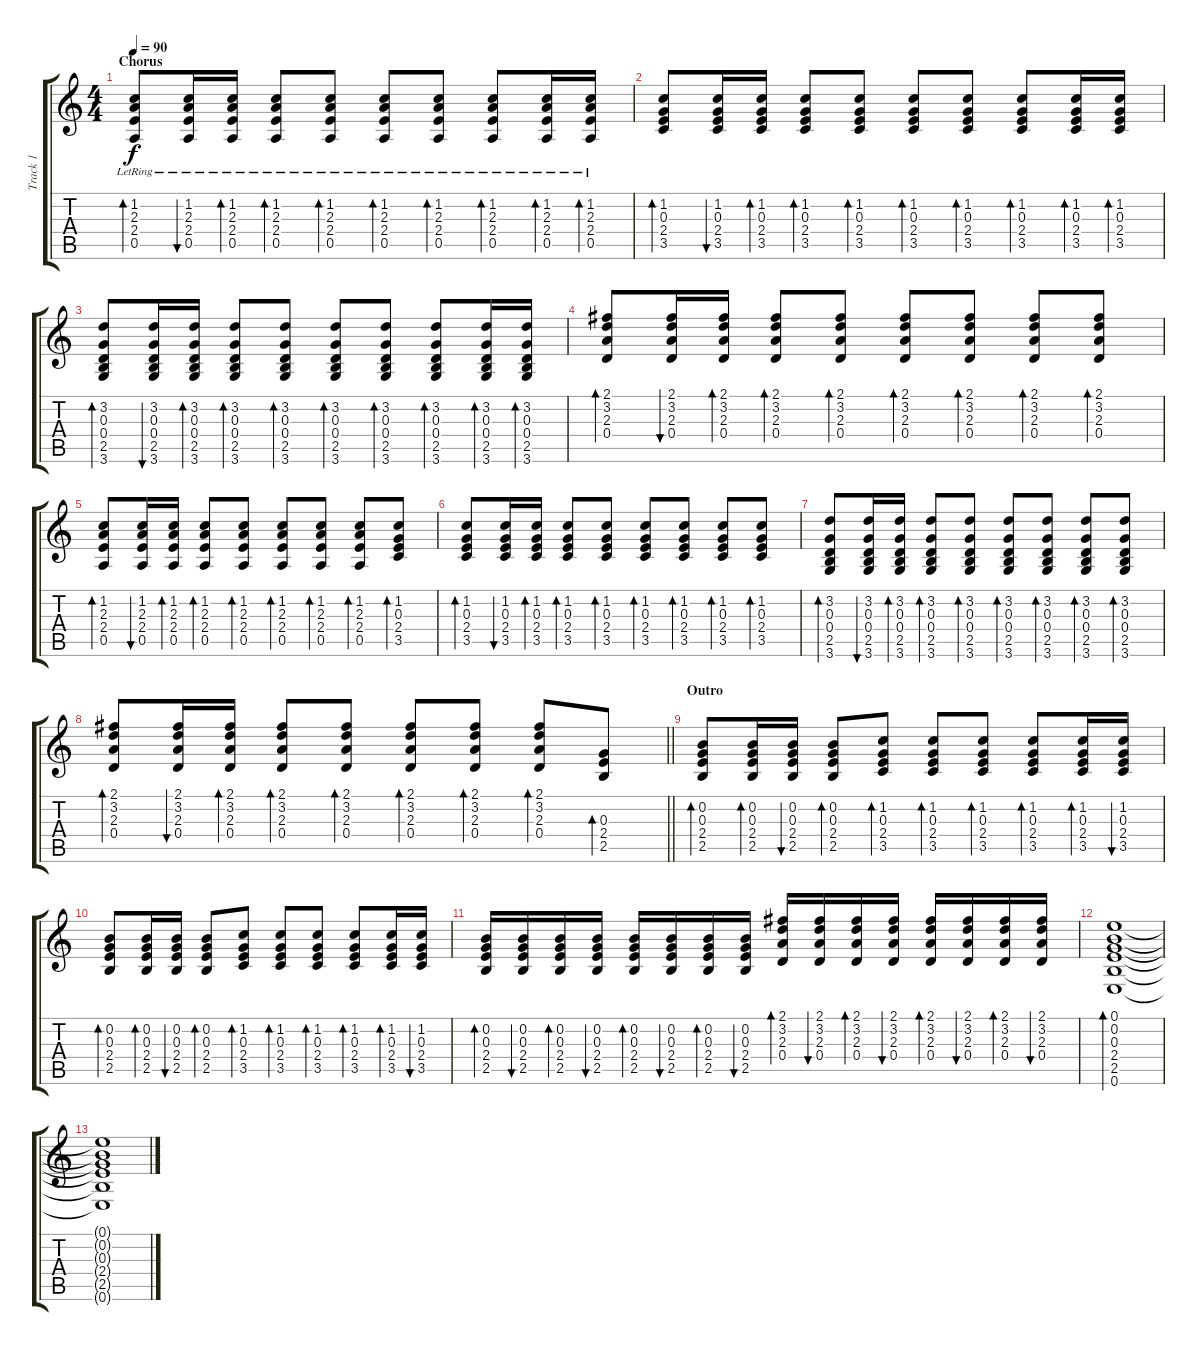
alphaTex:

\track ("Track 1" "Track 1") {instrument acousticguitarsteel}
\staff {score tabs}
\tuning (E4 B3 G3 D3 A2 E2) {hide}
\ts (4 4)
\section ("" "Chorus")
\tempo 90
\clef g2
\ks c
(1.2 2.3 2.4{lr} 0.5).8{bd 60 dy f} (1.2 2.3 2.4{lr} 0.5).16{bu 60} (1.2 2.3{lr} 2.4{lr} 0.5).16{bd 60} (1.2 2.3{lr} 2.4{lr} 0.5).8{bd 60} (1.2 2.3{lr} 2.4{lr} 0.5).8{bd 60} (1.2 2.3{lr} 2.4{lr} 0.5).8{bd 60} (1.2 2.3{lr} 2.4{lr} 0.5).8{bd 60} (1.2 2.3{lr} 2.4{lr} 0.5).8{bd 60} (1.2 2.3{lr} 2.4{lr} 0.5).16{bd 60} (1.2 2.3{lr} 2.4{lr} 0.5).16{bd 60} |
(1.2 0.3 2.4 3.5).8{bd 60} (1.2 0.3 2.4 3.5).16{bu 60} (1.2 0.3 2.4 3.5).16{bd 60} (1.2 0.3 2.4 3.5).8{bd 60} (1.2 0.3 2.4 3.5).8{bd 60} (1.2 0.3 2.4 3.5).8{bd 60} (1.2 0.3 2.4 3.5).8{bd 60} (1.2 0.3 2.4 3.5).8{bd 60} (1.2 0.3 2.4 3.5).16{bd 60} (1.2 0.3 2.4 3.5).16{bd 60} |
(3.2 0.3 0.4 2.5 3.6).8{bd 60} (3.2 0.3 0.4 2.5 3.6).16{bu 60} (3.2 0.3 0.4 2.5 3.6).16{bd 60} (3.2 0.3 0.4 2.5 3.6).8{bd 60} (3.2 0.3 0.4 2.5 3.6).8{bd 60} (3.2 0.3 0.4 2.5 3.6).8{bd 60} (3.2 0.3 0.4 2.5 3.6).8{bd 60} (3.2 0.3 0.4 2.5 3.6).8{bd 60} (3.2 0.3 0.4 2.5 3.6).16{bd 60} (3.2 0.3 0.4 2.5 3.6).16{bd 60} |
(2.1 3.2 2.3 0.4).8{bd 60} (2.1 3.2 2.3 0.4).16{bu 60} (2.1 3.2 2.3 0.4).16{bd 60} (2.1 3.2 2.3 0.4).8{bd 60} (2.1 3.2 2.3 0.4).8{bd 60} (2.1 3.2 2.3 0.4).8{bd 60} (2.1 3.2 2.3 0.4).8{bd 60} (2.1 3.2 2.3 0.4).8{bd 60} (2.1 3.2 2.3 0.4).8{bd 60} |
(1.2 2.3 2.4 0.5).8{bd 60} (1.2 2.3 2.4 0.5).16{bu 60} (1.2 2.3 2.4 0.5).16{bd 60} (1.2 2.3 2.4 0.5).8{bd 60} (1.2 2.3 2.4 0.5).8{bd 60} (1.2 2.3 2.4 0.5).8{bd 60} (1.2 2.3 2.4 0.5).8{bd 60} (1.2 2.3 2.4 0.5).8{bd 60} (1.2 0.3 2.4 3.5).8{bd 60} |
(1.2 0.3 2.4 3.5).8{bd 60} (1.2 0.3 2.4 3.5).16{bu 60} (1.2 0.3 2.4 3.5).16{bd 60} (1.2 0.3 2.4 3.5).8{bd 60} (1.2 0.3 2.4 3.5).8{bd 60} (1.2 0.3 2.4 3.5).8{bd 60} (1.2 0.3 2.4 3.5).8{bd 60} (1.2 0.3 2.4 3.5).8{bd 60} (1.2 0.3 2.4 3.5).8{bd 60} |
(3.2 0.3 0.4 2.5 3.6).8{bd 60} (3.2 0.3 0.4 2.5 3.6).16{bu 60} (3.2 0.3 0.4 2.5 3.6).16{bd 60} (3.2 0.3 0.4 2.5 3.6).8{bd 60} (3.2 0.3 0.4 2.5 3.6).8{bd 60} (3.2 0.3 0.4 2.5 3.6).8{bd 60} (3.2 0.3 0.4 2.5 3.6).8{bd 60} (3.2 0.3 0.4 2.5 3.6).8{bd 60} (3.2 0.3 0.4 2.5 3.6).8{bd 60} |
\barLineRight lightlight
(2.1 3.2 2.3 0.4).8{bd 60} (2.1 3.2 2.3 0.4).16{bu 60} (2.1 3.2 2.3 0.4).16{bd 60} (2.1 3.2 2.3 0.4).8{bd 60} (2.1 3.2 2.3 0.4).8{bd 60} (2.1 3.2 2.3 0.4).8{bd 60} (2.1 3.2 2.3 0.4).8{bd 60} (2.1 3.2 2.3 0.4).8{bd 60} (0.3 2.4 2.5).8{bd 60} |
\section ("" "Outro")
(0.2 0.3 2.4 2.5).8{bd 60} (0.2 0.3 2.4 2.5).16{bd 60} (0.2 0.3 2.4 2.5).16{bu 120} (0.2 0.3 2.4 2.5).8{bd 60} (1.2 0.3 2.4 3.5).8{bd 60} (1.2 0.3 2.4 3.5).8{bd 60} (1.2 0.3 2.4 3.5).8{bd 60} (1.2 0.3 2.4 3.5).8{bd 60} (1.2 0.3 2.4 3.5).16{bd 120} (1.2 0.3 2.4 3.5).16{bu 120} |
(0.2 0.3 2.4 2.5).8{bd 60} (0.2 0.3 2.4 2.5).16{bd 60} (0.2 0.3 2.4 2.5).16{bu 120} (0.2 0.3 2.4 2.5).8{bd 60} (1.2 0.3 2.4 3.5).8{bd 60} (1.2 0.3 2.4 3.5).8{bd 60} (1.2 0.3 2.4 3.5).8{bd 60} (1.2 0.3 2.4 3.5).8{bd 60} (1.2 0.3 2.4 3.5).16{bd 120} (1.2 0.3 2.4 3.5).16{bu 120} |
(0.2 0.3 2.4 2.5).16{bd 60} (0.2 0.3 2.4 2.5).16{bu 120} (0.2 0.3 2.4 2.5).16{bd 60} (0.2 0.3 2.4 2.5).16{bu 120} (0.2 0.3 2.4 2.5).16{bd 60} (0.2 0.3 2.4 2.5).16{bu 120} (0.2 0.3 2.4 2.5).16{bd 60} (0.2 0.3 2.4 2.5).16{bu 120} (2.1 3.2 2.3 0.4).16{bd 60} (2.1 3.2 2.3 0.4).16{bu 120} (2.1 3.2 2.3 0.4).16{bd 60} (2.1 3.2 2.3 0.4).16{bu 120} (2.1 3.2 2.3 0.4).16{bd 60} (2.1 3.2 2.3 0.4).16{bu 120} (2.1 3.2 2.3 0.4).16{bd 60} (2.1 3.2 2.3 0.4).16{bu 120} |
(0.1 0.2 0.3 2.4 2.5 0.6).1{bd 120} |
(0.1{t} 0.2{t} 0.3{t} 2.4{t} 2.5{t} 0.6{t}).1
